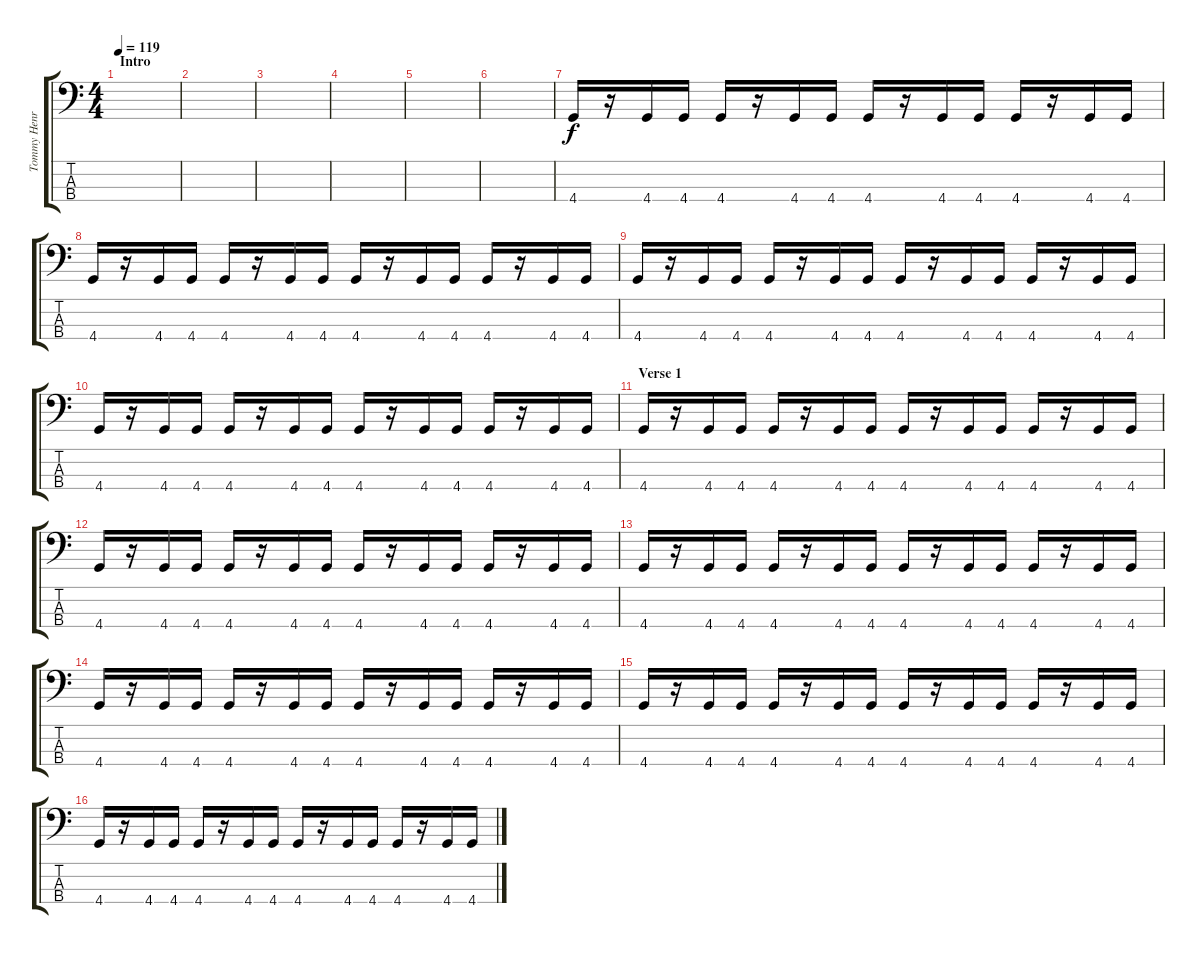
\track ("Tommy Henriksen" "Tommy Henr") {instrument electricbassfinger}
\staff {score tabs}
\tuning (Gb2 Db2 Ab1 Eb1) {hide}
\ts (4 4)
\section ("" "Intro")
\tempo 119
\clef f4
\ks c
|
|
|
|
|
|
4.4.16 r.16 4.4.16 4.4.16 4.4.16 r.16 4.4.16 4.4.16 4.4.16 r.16 4.4.16 4.4.16 4.4.16 r.16 4.4.16 4.4.16 |
4.4.16 r.16 4.4.16 4.4.16 4.4.16 r.16 4.4.16 4.4.16 4.4.16 r.16 4.4.16 4.4.16 4.4.16 r.16 4.4.16 4.4.16 |
4.4.16 r.16 4.4.16 4.4.16 4.4.16 r.16 4.4.16 4.4.16 4.4.16 r.16 4.4.16 4.4.16 4.4.16 r.16 4.4.16 4.4.16 |
4.4.16 r.16 4.4.16 4.4.16 4.4.16 r.16 4.4.16 4.4.16 4.4.16 r.16 4.4.16 4.4.16 4.4.16 r.16 4.4.16 4.4.16 |
\section ("" "Verse 1")
4.4.16 r.16 4.4.16 4.4.16 4.4.16 r.16 4.4.16 4.4.16 4.4.16 r.16 4.4.16 4.4.16 4.4.16 r.16 4.4.16 4.4.16 |
4.4.16 r.16 4.4.16 4.4.16 4.4.16 r.16 4.4.16 4.4.16 4.4.16 r.16 4.4.16 4.4.16 4.4.16 r.16 4.4.16 4.4.16 |
4.4.16 r.16 4.4.16 4.4.16 4.4.16 r.16 4.4.16 4.4.16 4.4.16 r.16 4.4.16 4.4.16 4.4.16 r.16 4.4.16 4.4.16 |
4.4.16 r.16 4.4.16 4.4.16 4.4.16 r.16 4.4.16 4.4.16 4.4.16 r.16 4.4.16 4.4.16 4.4.16 r.16 4.4.16 4.4.16 |
4.4.16 r.16 4.4.16 4.4.16 4.4.16 r.16 4.4.16 4.4.16 4.4.16 r.16 4.4.16 4.4.16 4.4.16 r.16 4.4.16 4.4.16 |
4.4.16 r.16 4.4.16 4.4.16 4.4.16 r.16 4.4.16 4.4.16 4.4.16 r.16 4.4.16 4.4.16 4.4.16 r.16 4.4.16 4.4.16
